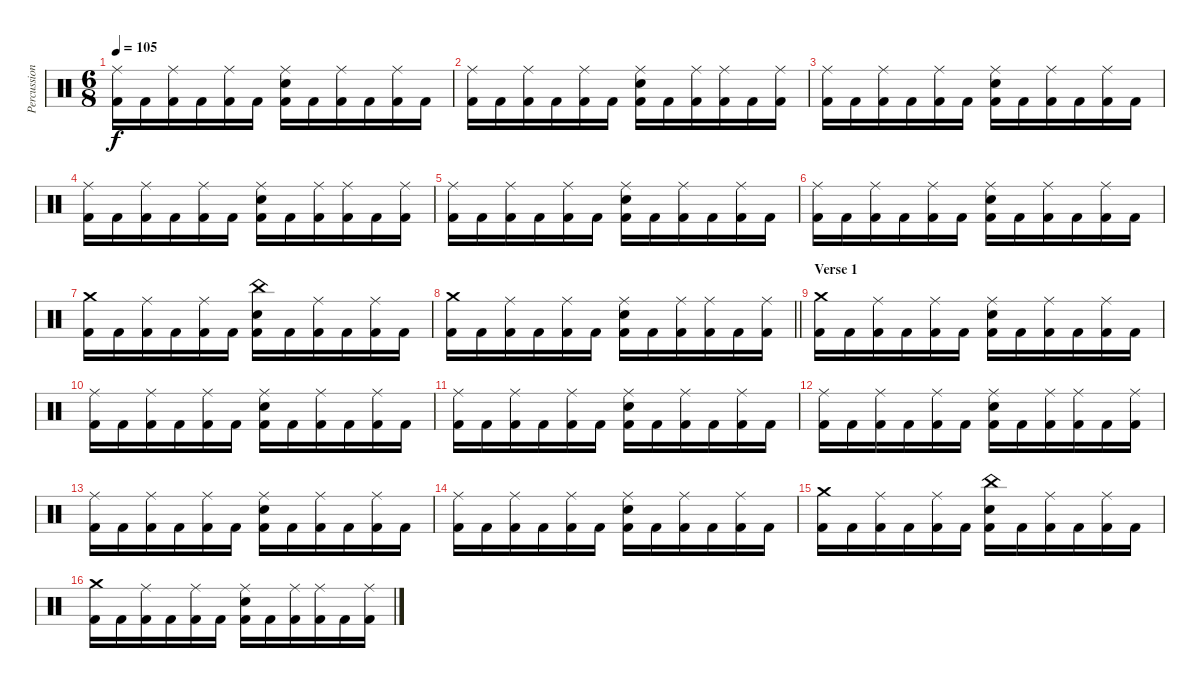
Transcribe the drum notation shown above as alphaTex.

\track ("Percussion" "Percussion") {instrument percussion}
\staff {score}
\articulation defaults
\ts (6 8)
\tempo 105
\clef neutral
\ks c
("Ride (middle)" "Kick (hit) 2").16{dy f} "Kick (hit) 2".16 ("Ride (middle)" "Kick (hit) 2").16 "Kick (hit) 2".16 ("Ride (middle)" "Kick (hit) 2").16 "Kick (hit) 2".16 ("Ride (middle)" "Electric Snare (hit)" "Kick (hit) 2").16 "Kick (hit) 2".16 ("Ride (middle)" "Kick (hit) 2").16 "Kick (hit) 2".16 ("Ride (middle)" "Kick (hit) 2").16 "Kick (hit) 2".16 |
("Ride (middle)" "Kick (hit) 2").16 "Kick (hit) 2".16 ("Ride (middle)" "Kick (hit) 2").16 "Kick (hit) 2".16 ("Ride (middle)" "Kick (hit) 2").16 "Kick (hit) 2".16 ("Ride (middle)" "Electric Snare (hit)" "Kick (hit) 2").16 "Kick (hit) 2".16 ("Ride (middle)" "Kick (hit) 2").16 ("Ride (middle)" "Kick (hit) 2").16 "Kick (hit) 2".16 ("Ride (middle)" "Kick (hit) 2").16 |
("Ride (middle)" "Kick (hit) 2").16 "Kick (hit) 2".16 ("Ride (middle)" "Kick (hit) 2").16 "Kick (hit) 2".16 ("Ride (middle)" "Kick (hit) 2").16 "Kick (hit) 2".16 ("Ride (middle)" "Electric Snare (hit)" "Kick (hit) 2").16 "Kick (hit) 2".16 ("Ride (middle)" "Kick (hit) 2").16 "Kick (hit) 2".16 ("Ride (middle)" "Kick (hit) 2").16 "Kick (hit) 2".16 |
("Ride (middle)" "Kick (hit) 2").16 "Kick (hit) 2".16 ("Ride (middle)" "Kick (hit) 2").16 "Kick (hit) 2".16 ("Ride (middle)" "Kick (hit) 2").16 "Kick (hit) 2".16 ("Ride (middle)" "Electric Snare (hit)" "Kick (hit) 2").16 "Kick (hit) 2".16 ("Ride (middle)" "Kick (hit) 2").16 ("Ride (middle)" "Kick (hit) 2").16 "Kick (hit) 2".16 ("Ride (middle)" "Kick (hit) 2").16 |
("Ride (middle)" "Kick (hit) 2").16 "Kick (hit) 2".16 ("Ride (middle)" "Kick (hit) 2").16 "Kick (hit) 2".16 ("Ride (middle)" "Kick (hit) 2").16 "Kick (hit) 2".16 ("Ride (middle)" "Electric Snare (hit)" "Kick (hit) 2").16 "Kick (hit) 2".16 ("Ride (middle)" "Kick (hit) 2").16 "Kick (hit) 2".16 ("Ride (middle)" "Kick (hit) 2").16 "Kick (hit) 2".16 |
("Ride (middle)" "Kick (hit) 2").16 "Kick (hit) 2".16 ("Ride (middle)" "Kick (hit) 2").16 "Kick (hit) 2".16 ("Ride (middle)" "Kick (hit) 2").16 "Kick (hit) 2".16 ("Ride (middle)" "Electric Snare (hit)" "Kick (hit) 2").16 "Kick (hit) 2".16 ("Ride (middle)" "Kick (hit) 2").16 "Kick (hit) 2".16 ("Ride (middle)" "Kick (hit) 2").16 "Kick (hit) 2".16 |
("Crash medium (hit)" "Kick (hit) 2").16 "Kick (hit) 2".16 ("Ride (middle)" "Kick (hit) 2").16 "Kick (hit) 2".16 ("Ride (middle)" "Kick (hit) 2").16 "Kick (hit) 2".16 ("China (hit)" "Electric Snare (hit)" "Kick (hit) 2").16 "Kick (hit) 2".16 ("Ride (middle)" "Kick (hit) 2").16 "Kick (hit) 2".16 ("Ride (middle)" "Kick (hit) 2").16 "Kick (hit) 2".16 |
\barLineRight lightlight
("Crash medium (hit)" "Kick (hit) 2").16 "Kick (hit) 2".16 ("Ride (middle)" "Kick (hit) 2").16 "Kick (hit) 2".16 ("Ride (middle)" "Kick (hit) 2").16 "Kick (hit) 2".16 ("Ride (middle)" "Electric Snare (hit)" "Kick (hit) 2").16 "Kick (hit) 2".16 ("Ride (middle)" "Kick (hit) 2").16 ("Ride (middle)" "Kick (hit) 2").16 "Kick (hit) 2".16 ("Ride (middle)" "Kick (hit) 2").16 |
\section ("" "Verse 1")
("Crash medium (hit)" "Kick (hit) 2").16 "Kick (hit) 2".16 ("Ride (middle)" "Kick (hit) 2").16 "Kick (hit) 2".16 ("Ride (middle)" "Kick (hit) 2").16 "Kick (hit) 2".16 ("Ride (middle)" "Electric Snare (hit)" "Kick (hit) 2").16 "Kick (hit) 2".16 ("Ride (middle)" "Kick (hit) 2").16 "Kick (hit) 2".16 ("Ride (middle)" "Kick (hit) 2").16 "Kick (hit) 2".16 |
("Ride (middle)" "Kick (hit) 2").16 "Kick (hit) 2".16 ("Ride (middle)" "Kick (hit) 2").16 "Kick (hit) 2".16 ("Ride (middle)" "Kick (hit) 2").16 "Kick (hit) 2".16 ("Ride (middle)" "Electric Snare (hit)" "Kick (hit) 2").16 "Kick (hit) 2".16 ("Ride (middle)" "Kick (hit) 2").16 "Kick (hit) 2".16 ("Ride (middle)" "Kick (hit) 2").16 "Kick (hit) 2".16 |
("Ride (middle)" "Kick (hit) 2").16 "Kick (hit) 2".16 ("Ride (middle)" "Kick (hit) 2").16 "Kick (hit) 2".16 ("Ride (middle)" "Kick (hit) 2").16 "Kick (hit) 2".16 ("Ride (middle)" "Electric Snare (hit)" "Kick (hit) 2").16 "Kick (hit) 2".16 ("Ride (middle)" "Kick (hit) 2").16 "Kick (hit) 2".16 ("Ride (middle)" "Kick (hit) 2").16 "Kick (hit) 2".16 |
("Ride (middle)" "Kick (hit) 2").16 "Kick (hit) 2".16 ("Ride (middle)" "Kick (hit) 2").16 "Kick (hit) 2".16 ("Ride (middle)" "Kick (hit) 2").16 "Kick (hit) 2".16 ("Ride (middle)" "Electric Snare (hit)" "Kick (hit) 2").16 "Kick (hit) 2".16 ("Ride (middle)" "Kick (hit) 2").16 ("Ride (middle)" "Kick (hit) 2").16 "Kick (hit) 2".16 ("Ride (middle)" "Kick (hit) 2").16 |
("Ride (middle)" "Kick (hit) 2").16 "Kick (hit) 2".16 ("Ride (middle)" "Kick (hit) 2").16 "Kick (hit) 2".16 ("Ride (middle)" "Kick (hit) 2").16 "Kick (hit) 2".16 ("Ride (middle)" "Electric Snare (hit)" "Kick (hit) 2").16 "Kick (hit) 2".16 ("Ride (middle)" "Kick (hit) 2").16 "Kick (hit) 2".16 ("Ride (middle)" "Kick (hit) 2").16 "Kick (hit) 2".16 |
("Ride (middle)" "Kick (hit) 2").16 "Kick (hit) 2".16 ("Ride (middle)" "Kick (hit) 2").16 "Kick (hit) 2".16 ("Ride (middle)" "Kick (hit) 2").16 "Kick (hit) 2".16 ("Ride (middle)" "Electric Snare (hit)" "Kick (hit) 2").16 "Kick (hit) 2".16 ("Ride (middle)" "Kick (hit) 2").16 "Kick (hit) 2".16 ("Ride (middle)" "Kick (hit) 2").16 "Kick (hit) 2".16 |
("Crash medium (hit)" "Kick (hit) 2").16 "Kick (hit) 2".16 ("Ride (middle)" "Kick (hit) 2").16 "Kick (hit) 2".16 ("Ride (middle)" "Kick (hit) 2").16 "Kick (hit) 2".16 ("China (hit)" "Electric Snare (hit)" "Kick (hit) 2").16 "Kick (hit) 2".16 ("Ride (middle)" "Kick (hit) 2").16 "Kick (hit) 2".16 ("Ride (middle)" "Kick (hit) 2").16 "Kick (hit) 2".16 |
("Crash medium (hit)" "Kick (hit) 2").16 "Kick (hit) 2".16 ("Ride (middle)" "Kick (hit) 2").16 "Kick (hit) 2".16 ("Ride (middle)" "Kick (hit) 2").16 "Kick (hit) 2".16 ("Ride (middle)" "Electric Snare (hit)" "Kick (hit) 2").16 "Kick (hit) 2".16 ("Ride (middle)" "Kick (hit) 2").16 ("Ride (middle)" "Kick (hit) 2").16 "Kick (hit) 2".16 ("Ride (middle)" "Kick (hit) 2").16
